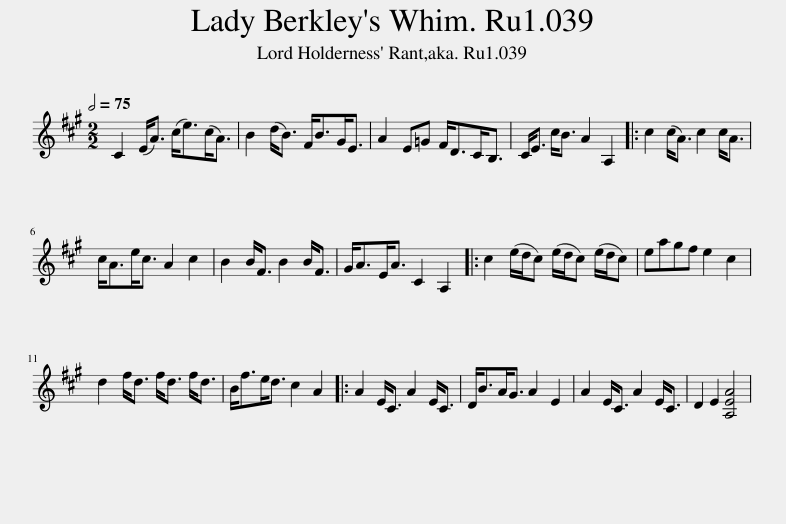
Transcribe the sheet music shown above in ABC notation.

X:1
L:1/8
Q:1/2=75
M:2/2
I:linebreak $
K:A
V:1 treble
V:1
 C2 (E<A) (c<e)(c<A) | B2 (d<B) F<BG<E | A2 E=G F<DC<B, | C<E c<B A2 A,2 |: c2 (c<A) c2 c<A |$ %5
 c<Ae<c A2 c2 | B2 B<F B2 B<F | G<AE<A C2 A,2 |: c2 (e/d/c) (e/d/c) (e/d/c) | eagf e2 c2 |$ %10
 d2 f<d f<d f<d | B<fe<d c2 A2 |: A2 E<C A2 E<C | D<BA<G A2 E2 | A2 E<C A2 E<C | %15
 D2 E2 [A,EA]4 | %16
